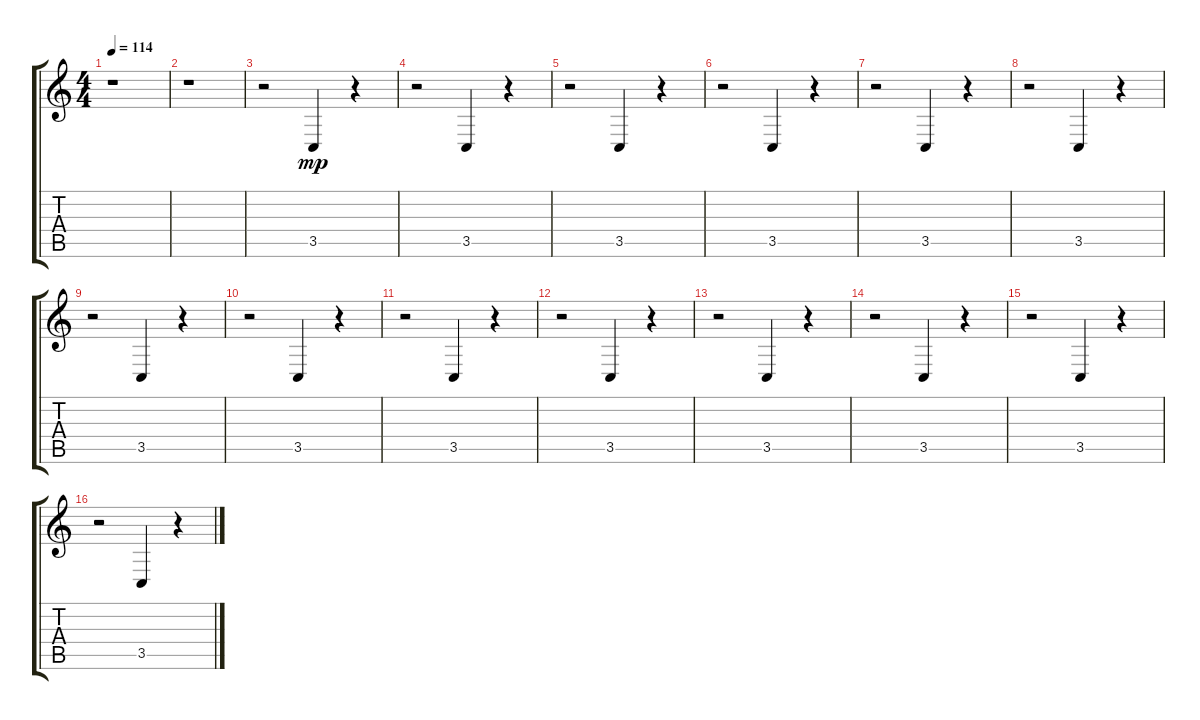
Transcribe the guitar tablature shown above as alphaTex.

\track "" {instrument reversecymbal}
\staff {score tabs}
\tuning (E4 B3 G3 D3 A2 E2) {hide}
\ts (4 4)
\tempo 114
\clef g2
\ks c
r.1{dy mp instrument reversecymbal} |
r.1 |
r.2 3.5.4 r.4 |
r.2 3.5.4 r.4 |
r.2 3.5.4 r.4 |
r.2 3.5.4 r.4 |
r.2 3.5.4 r.4 |
r.2 3.5.4 r.4 |
r.2 3.5.4 r.4 |
r.2 3.5.4 r.4 |
r.2 3.5.4 r.4 |
r.2 3.5.4 r.4 |
r.2 3.5.4 r.4 |
r.2 3.5.4 r.4 |
r.2 3.5.4 r.4 |
r.2 3.5.4 r.4
